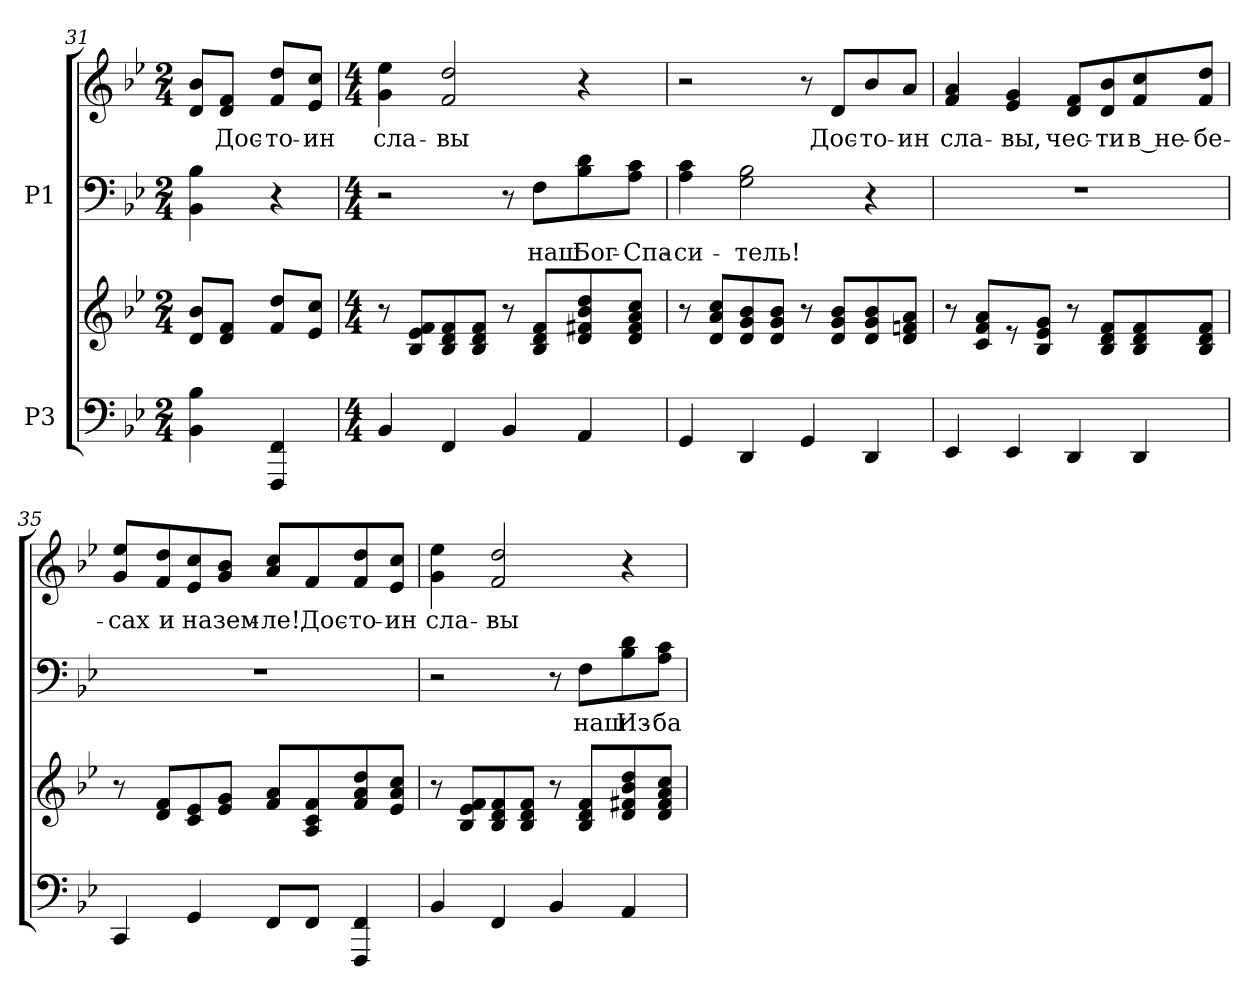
**kern	**kern	**kern	**text	**kern	**text
*part2	*part2	*part1	*part1	*part1	*part1
*staff4	*staff3	*staff2	*staff2	*staff1	*staff1
*I"P3	*	*I"P1	*	*	*
*clefF4	*clefG2	*clefF4	*	*clefG2	*
*k[b-e-]	*k[b-e-]	*k[b-e-]	*	*k[b-e-]	*
*B-:	*B-:	*B-:	*	*B-:	*
*M2/4	*M2/4	*M2/4	*	*M2/4	*
=31	=31	=31	=31	=31	=31
4BB-i\ 4B-i	8di/ 8b-iL	4BB-i\ 4B-i	.	8di/ 8b-iL	.
!	!	!	!	!	!LO:LY:b:color=#000000
.	8di/ 8fiJ	.	.	8di/ 8fiJ	Дос-
!	!	!	!	!	!LO:LY:b:color=#000000
4FFFi/ 4FFi	8fi/ 8ddiL	4r	.	8fi/ 8ddiL	-то-
!	!	!	!	!	!LO:LY:b:color=#000000
.	8e-i/ 8cciJ	.	.	8e-i/ 8cciJ	-ин
=32	=32	=32	=32	=32	=32
*M4/4	*M4/4	*M4/4	*	*M4/4	*
!	!	!	!	!	!LO:LY:b:color=#000000
4BB-i/	8r	2r	.	4gi\ 4ee-i	сла-
.	8B-i/ 8e-i 8fiL	.	.	.	.
!	!	!	!	!	!LO:LY:b:color=#000000
4FFi/	8B-i/ 8di 8fi	.	.	2fi/ 2ddi	-вы
.	8B-i/ 8di 8fiJ	.	.	.	.
4BB-i/	8r	8r	.	.	.
!	!	!	!LO:LY:a:color=#000000	!	!
.	8B-i/ 8di 8fiL	8Fi\L	наш	.	.
!	!	!	!LO:LY:a:color=#000000	!	!
4AAi/	8di/ 8f#Xi 8b-i 8ddi	8B-i\ 8di	Бог-	4r	.
!	!	!	!LO:LY:a:color=#000000	!	!
.	8di/ 8f#i 8ai 8cciJ	8Ai\ 8ciJ	-Спа-	.	.
!!LO:LB:g=z
=33	=33	=33	=33	=33	=33
!	!	!	!LO:LY:a:color=#000000	!	!
4GGi/	8r	4Ai\ 4ci	-си-	2r	.
.	8di/ 8ai 8cciL	.	.	.	.
!	!	!	!LO:LY:a:color=#000000	!	!
4DDi/	8di/ 8gi 8b-i	2Gi\ 2B-i	-тель!	.	.
.	8di/ 8gi 8b-iJ	.	.	.	.
4GGi/	8r	.	.	8r	.
!	!	!	!	!	!LO:LY:b:color=#000000
.	8di/ 8gi 8b-iL	.	.	8di/L	Дос-
!	!	!	!	!	!LO:LY:b:color=#000000
4DDi/	8di/ 8gi 8b-i	4r	.	8b-i/	-то-
!	!	!	!	!	!LO:LY:b:color=#000000
.	8di/ 8fni 8aiJ	.	.	8ai/J	-ин
=34	=34	=34	=34	=34	=34
!	!	!	!	!	!LO:LY:b:color=#000000
4EE-i/	8r	1r	.	4fi/ 4ai	сла-
.	8ci/ 8fi 8aiL	.	.	.	.
!	!	!	!	!	!LO:LY:b:color=#000000
4EE-i/	8r	.	.	4e-i/ 4gi	-вы,
.	8B-i/ 8e-i 8giJ	.	.	.	.
!	!	!	!	!	!LO:LY:b:color=#000000
4DDi/	8r	.	.	8di/ 8fiL	чес-
!	!	!	!	!	!LO:LY:b:color=#000000
.	8B-i/ 8di 8fiL	.	.	8di/ 8b-i	-ти
!	!	!	!	!	!LO:LY:b:color=#000000
4DDi/	8B-i/ 8di 8fi	.	.	8fi/ 8cci	в не-
!	!	!	!	!	!LO:LY:b:color=#000000
.	8B-i/ 8di 8fiJ	.	.	8fi/ 8ddiJ	-бе-
=35	=35	=35	=35	=35	=35
!	!	!	!	!	!LO:LY:b:color=#000000
4CCi/	8r	1r	.	8gi/ 8ee-iL	-сах
!	!	!	!	!	!LO:LY:b:color=#000000
.	8di/ 8fiL	.	.	8fi/ 8ddi	и
!	!	!	!	!	!LO:LY:b:color=#000000
4GGi/	8ci/ 8e-i	.	.	8e-i/ 8cci	на
!	!	!	!	!	!LO:LY:b:color=#000000
.	8e-i/ 8giJ	.	.	8gi/ 8b-iJ	зем-
!	!	!	!	!	!LO:LY:b:color=#000000
8FFi/L	8fi/ 8aiL	.	.	8ai/ 8cciL	-ле!
!	!	!	!	!	!LO:LY:b:color=#000000
8FFi/J	8Ai/ 8ci 8fi	.	.	8fi/	Дос-
!	!	!	!	!	!LO:LY:b:color=#000000
4FFFi/ 4FFi	8fi/ 8ai 8ddi	.	.	8fi/ 8ddi	-то-
!	!	!	!	!	!LO:LY:b:color=#000000
.	8e-i/ 8ai 8cciJ	.	.	8e-i/ 8cciJ	-ин
!!LO:LB:g=z
=36	=36	=36	=36	=36	=36
!	!	!	!	!	!LO:LY:b:color=#000000
4BB-i/	8r	2r	.	4gi\ 4ee-i	сла-
.	8B-i/ 8e-i 8fiL	.	.	.	.
!	!	!	!	!	!LO:LY:b:color=#000000
4FFi/	8B-i/ 8di 8fi	.	.	2fi/ 2ddi	-вы
.	8B-i/ 8di 8fiJ	.	.	.	.
4BB-i/	8r	8r	.	.	.
!	!	!	!LO:LY:a:color=#000000	!	!
.	8B-i/ 8di 8fiL	8Fi\L	наш	.	.
!	!	!	!LO:LY:a:color=#000000	!	!
4AAi/	8di/ 8f#Xi 8b-i 8ddi	8B-i\ 8di	Из-	4r	.
!	!	!	!LO:LY:a:color=#000000	!	!
.	8di/ 8f#i 8ai 8cciJ	8Ai\ 8ciJ	-ба-	.	.
=	=	=	=	=	=
*-	*-	*-	*-	*-	*-
